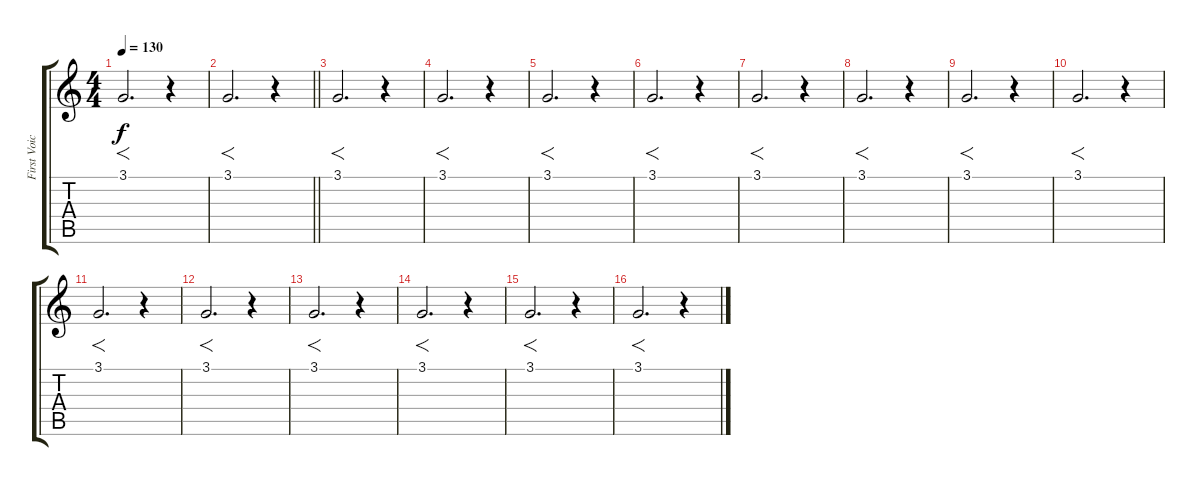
\track ("First Voice (female)" "First Voic") {instrument choiraahs}
\staff {score tabs}
\tuning (E4 B3 G3 D3 A2 E2) {hide}
\ts (4 4)
\tempo 130
\clef g2
\ks c
3.1.2{f d dy f} r.4 |
\barLineRight lightlight
3.1.2{f d} r.4 |
3.1.2{f d} r.4 |
3.1.2{f d} r.4 |
3.1.2{f d} r.4 |
3.1.2{f d} r.4 |
3.1.2{f d} r.4 |
3.1.2{f d} r.4 |
3.1.2{f d} r.4 |
3.1.2{f d} r.4 |
3.1.2{f d} r.4 |
3.1.2{f d} r.4 |
3.1.2{f d} r.4 |
3.1.2{f d} r.4 |
3.1.2{f d} r.4 |
3.1.2{f d} r.4
